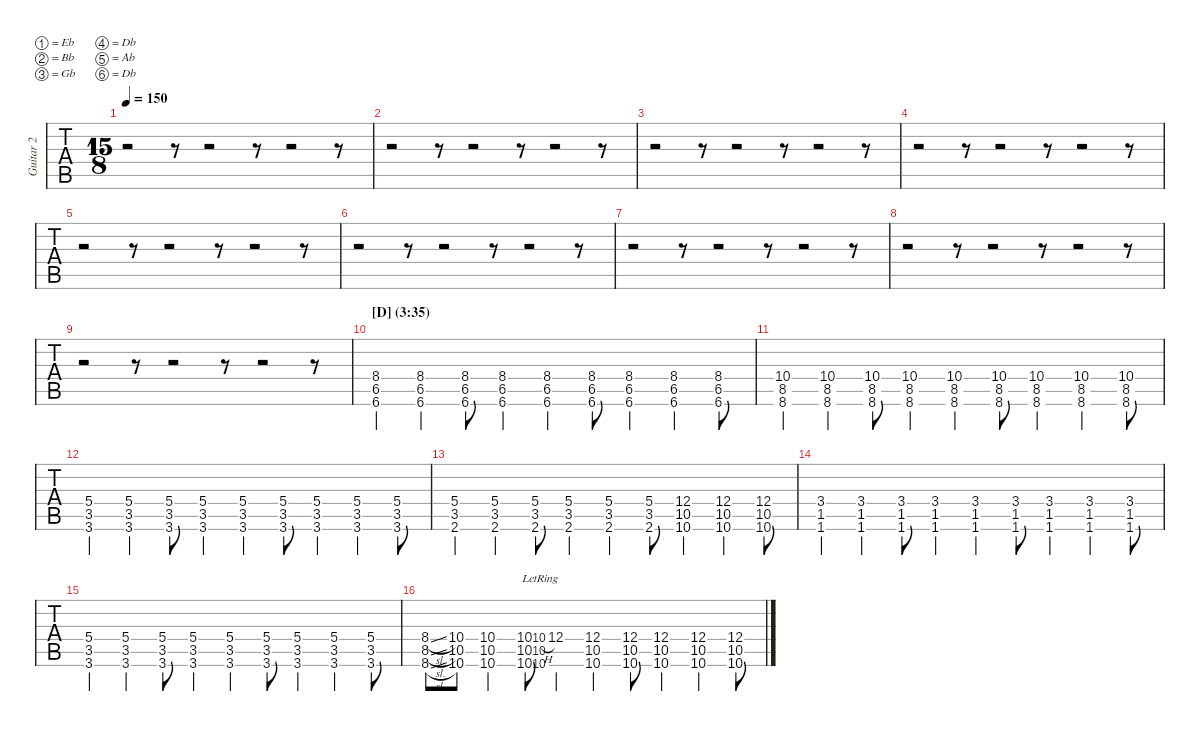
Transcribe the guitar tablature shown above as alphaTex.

\defaultSystemsLayout 2
\hideDynamics
\bracketExtendMode nobrackets
\multiTrackTrackNamePolicy allsystems
\firstSystemTrackNameMode fullname
\otherSystemsTrackNameMode fullname
\otherSystemsTrackNameOrientation horizontal
\track ("Guitar 2" "Guitar 2") {instrument overdrivenguitar}
\staff {tabs}
\tuning (Eb4 Bb3 Gb3 Db3 Ab2 Db2)
\ts (15 8)
\scale
0.978224
\tempo 150
\accidentals auto
\clef g2
\ottava regular
\simile none
\ks aminor
r.2{dy p} r.8 r.2 r.8 r.2 r.8 |
\scale
1.02133 r.2 r.8 r.2 r.8 r.2 r.8 |
\scale
0.97867 r.2 r.8 r.2 r.8 r.2 r.8 |
\scale
1.02711 r.2 r.8 r.2 r.8 r.2 r.8 |
\scale
0.97289 r.2 r.8 r.2 r.8 r.2 r.8 |
\scale
1.01866 r.2 r.8 r.2 r.8 r.2 r.8 |
\scale
0.981337 r.2 r.8 r.2 r.8 r.2 r.8 |
\scale
1.02441 r.2 r.8 r.2 r.8 r.2 r.8 |
\scale
0.975589 r.2 r.8 r.2 r.8 r.2 r.8 |
\section ("D" "(3:35)")
\scale
1.02133 (6.6{acc #} 8.4{acc #} 6.5{acc #}).4 (6.6{acc #} 8.4{acc #} 6.5{acc #}).4 (6.6{acc #} 8.4{acc #} 6.5{acc #}).8 (6.6{acc #} 8.4{acc #} 6.5{acc #}).4 (6.6{acc #} 6.5{acc #} 8.4{acc #}).4 (6.6{acc #} 8.4{acc #} 6.5{acc #}).8 (6.6{acc #} 8.4{acc #} 6.5{acc #}).4 (6.6{acc #} 8.4{acc #} 6.5{acc #}).4 (6.6{acc #} 6.5{acc #} 8.4{acc #}).8 |
\scale
0.978671 (8.6{acc #} 10.4{acc #} 8.5{acc #}).4 (8.6{acc #} 10.4{acc #} 8.5{acc #}).4 (8.6{acc #} 10.4{acc #} 8.5{acc #}).8 (8.6{acc #} 10.4{acc #} 8.5{acc #}).4 (8.6{acc #} 8.5{acc #} 10.4{acc #}).4 (8.6{acc #} 10.4{acc #} 8.5{acc #}).8 (8.6{acc #} 10.4{acc #} 8.5{acc #}).4 (8.6{acc #} 10.4{acc #} 8.5{acc #}).4 (8.6{acc #} 8.5{acc #} 10.4{acc #}).8 |
\scale
1.02248 (3.6{acc #} 5.4{acc x} 3.5{acc #}).4 (3.6{acc #} 5.4{acc x} 3.5{acc #}).4 (3.6{acc #} 5.4{acc x} 3.5{acc #}).8 (3.6{acc #} 5.4{acc x} 3.5{acc #}).4 (3.6{acc #} 3.5{acc #} 5.4{acc x}).4 (3.6{acc #} 5.4{acc x} 3.5{acc #}).8 (3.6{acc #} 5.4{acc x} 3.5{acc #}).4 (3.6{acc #} 5.4{acc x} 3.5{acc #}).4 (3.6{acc #} 3.5{acc #} 5.4{acc x}).8 |
\scale
0.977518 (2.6{acc x} 5.4{acc x} 3.5{acc #}).4 (2.6{acc x} 5.4{acc x} 3.5{acc #}).4 (2.6{acc x} 5.4{acc x} 3.5{acc #}).8 (2.6{acc x} 5.4{acc x} 3.5{acc #}).4 (2.6{acc x} 3.5{acc #} 5.4{acc x}).4 (2.6{acc x} 5.4{acc x} 3.5{acc #}).8 (10.6{acc #} 12.4{acc x} 10.5{acc x}).4 (10.6{acc #} 12.4{acc x} 10.5{acc x}).4 (10.6{acc #} 10.5{acc x} 12.4{acc x}).8 |
\scale
1.01866 (1.6{acc #} 3.4{acc #} 1.5{acc #}).4 (1.6{acc #} 3.4{acc #} 1.5{acc #}).4 (1.6{acc #} 3.4{acc #} 1.5{acc #}).8 (1.6{acc #} 3.4{acc #} 1.5{acc #}).4 (1.6{acc #} 1.5{acc #} 3.4{acc #}).4 (1.6{acc #} 3.4{acc #} 1.5{acc #}).8 (1.6{acc #} 3.4{acc #} 1.5{acc #}).4 (1.6{acc #} 3.4{acc #} 1.5{acc #}).4 (1.6{acc #} 1.5{acc #} 3.4{acc #}).8 |
\scale
0.981337 (3.6{acc #} 5.4{acc x} 3.5{acc #}).4 (3.6{acc #} 5.4{acc x} 3.5{acc #}).4 (3.6{acc #} 5.4{acc x} 3.5{acc #}).8 (3.6{acc #} 5.4{acc x} 3.5{acc #}).4 (3.6{acc #} 3.5{acc #} 5.4{acc x}).4 (3.6{acc #} 5.4{acc x} 3.5{acc #}).8 (3.6{acc #} 5.4{acc x} 3.5{acc #}).4 (3.6{acc #} 5.4{acc x} 3.5{acc #}).4 (3.6{acc #} 3.5{acc #} 5.4{acc x}).8 |
\scale
1.02175 (8.6{sl acc #} 8.4{sl acc #} 8.5{sl acc #}).8 (10.6{acc #} 10.4{acc #} 10.5{acc x}).8 (10.6{acc #} 10.5{acc x} 10.4{acc #}).4 (10.6{acc #} 10.5{acc x} 10.4{acc #}).8 (10.6{lr acc #} 10.5{lr acc x} 10.4{h lr acc #}).8{gr onbeat} 12.4{lr acc x}.4 (10.6{acc #} 10.5{acc x} 12.4{acc x}).4 (10.6{acc #} 10.5{acc x} 12.4{acc x}).8 (10.6{acc #} 10.5{acc x} 12.4{acc x}).4 (10.6{acc #} 10.5{acc x} 12.4{acc x}).4 (10.6{acc #} 10.5{acc x} 12.4{acc x}).8
